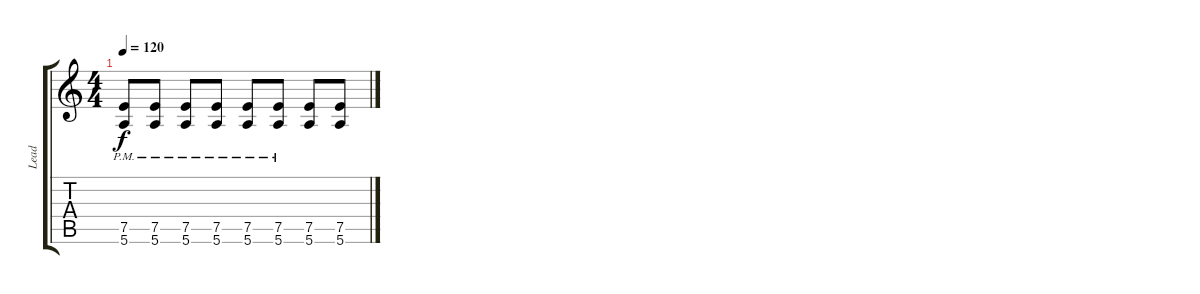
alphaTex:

\track ("Lead" "Lead") {instrument overdrivenguitar}
\staff {score tabs}
\tuning (E4 B3 G3 D3 A2 E2) {hide}
\ts (4 4)
\tempo 120
\clef g2
\ks c
(7.5{pm} 5.6{pm}).8{dy f} (7.5{pm} 5.6{pm}).8 (7.5{pm} 5.6{pm}).8 (7.5{pm} 5.6{pm}).8 (7.5{pm} 5.6{pm}).8 (7.5{pm} 5.6{pm}).8 (7.5 5.6).8 (7.5 5.6).8
